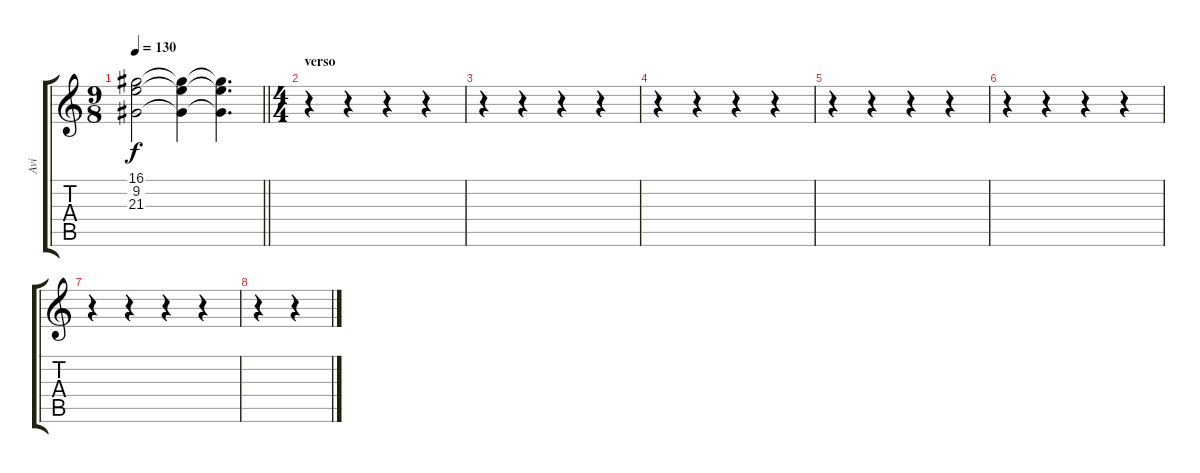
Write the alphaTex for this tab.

\track ("Avi" "Avi") {instrument lead2sawtooth}
\staff {score tabs}
\tuning (E4 B3 G3 D3 A2 E2) {hide}
\ts (9 8)
\tempo 130
\clef g2
\barLineRight lightlight
\ks c
(16.1 9.2 21.3).2{dy f} (16.1{t} 9.2{t} 21.3{t}).4 (16.1{t} 9.2{t} 21.3{t}).4{d} |
\ts (4 4)
\section ("" "verso")
r.4 r.4 r.4 r.4 |
r.4 r.4 r.4 r.4 |
r.4 r.4 r.4 r.4 |
r.4 r.4 r.4 r.4 |
r.4 r.4 r.4 r.4 |
r.4 r.4 r.4 r.4 |
r.4 r.4
